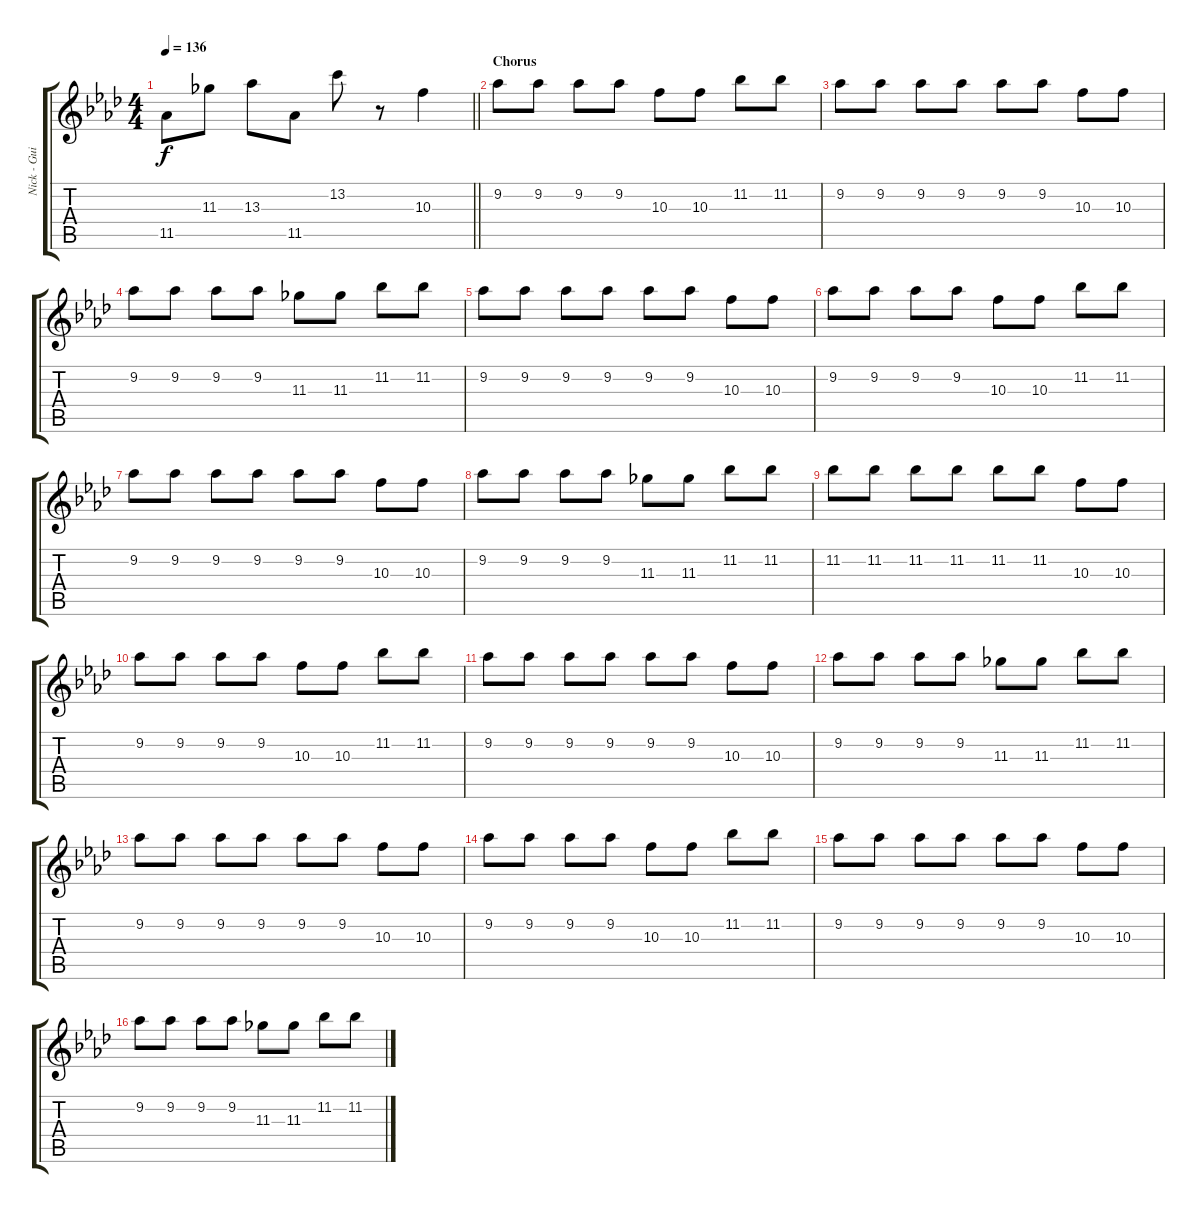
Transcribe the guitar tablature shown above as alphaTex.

\track ("Nick - Guitar RSE" "Nick - Gui") {instrument overdrivenguitar}
\staff {score tabs}
\tuning (E4 B3 G3 D3 A2 E2) {hide}
\ts (4 4)
\tempo 136
\clef g2
\barLineRight lightlight
\ks ab
11.5.8{dy f} 11.3.8 13.3.8 11.5.8 13.2.8 r.8 10.3.4 |
\section ("" "Chorus")
9.2.8 9.2.8 9.2.8 9.2.8 10.3.8 10.3.8 11.2.8 11.2.8 |
9.2.8 9.2.8 9.2.8 9.2.8 9.2.8 9.2.8 10.3.8 10.3.8 |
9.2.8 9.2.8 9.2.8 9.2.8 11.3.8 11.3.8 11.2.8 11.2.8 |
9.2.8 9.2.8 9.2.8 9.2.8 9.2.8 9.2.8 10.3.8 10.3.8 |
9.2.8 9.2.8 9.2.8 9.2.8 10.3.8 10.3.8 11.2.8 11.2.8 |
9.2.8 9.2.8 9.2.8 9.2.8 9.2.8 9.2.8 10.3.8 10.3.8 |
9.2.8 9.2.8 9.2.8 9.2.8 11.3.8 11.3.8 11.2.8 11.2.8 |
11.2.8 11.2.8 11.2.8 11.2.8 11.2.8 11.2.8 10.3.8 10.3.8 |
9.2.8 9.2.8 9.2.8 9.2.8 10.3.8 10.3.8 11.2.8 11.2.8 |
9.2.8 9.2.8 9.2.8 9.2.8 9.2.8 9.2.8 10.3.8 10.3.8 |
9.2.8 9.2.8 9.2.8 9.2.8 11.3.8 11.3.8 11.2.8 11.2.8 |
9.2.8 9.2.8 9.2.8 9.2.8 9.2.8 9.2.8 10.3.8 10.3.8 |
9.2.8 9.2.8 9.2.8 9.2.8 10.3.8 10.3.8 11.2.8 11.2.8 |
9.2.8 9.2.8 9.2.8 9.2.8 9.2.8 9.2.8 10.3.8 10.3.8 |
9.2.8 9.2.8 9.2.8 9.2.8 11.3.8 11.3.8 11.2.8 11.2.8
